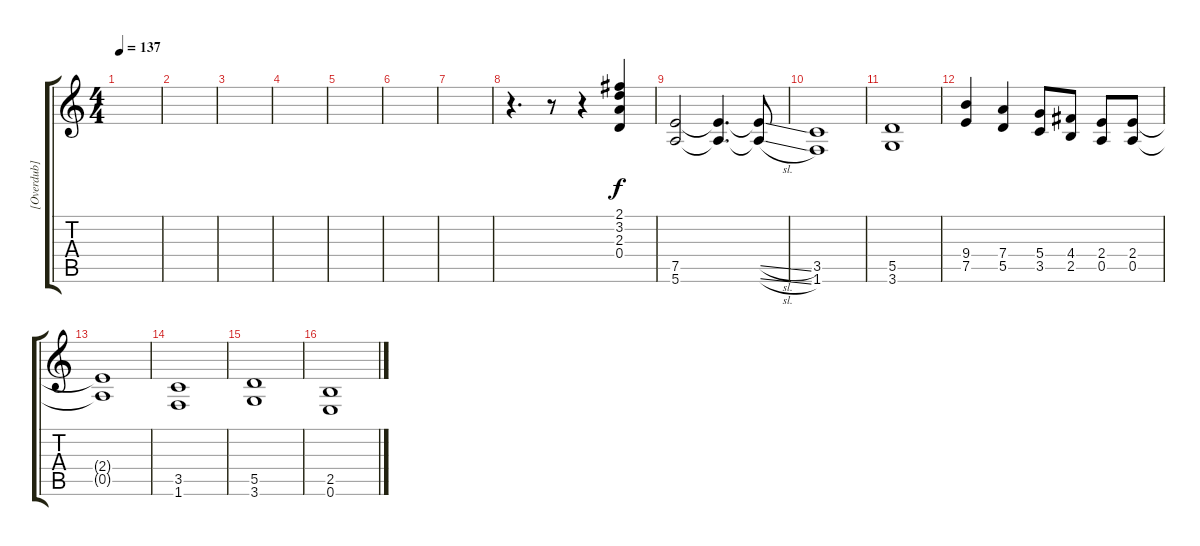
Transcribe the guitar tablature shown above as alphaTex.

\track ("[Overdub]" "[Overdub]") {instrument distortionguitar}
\staff {score tabs}
\tuning (E4 B3 G3 D3 A2 E2) {hide}
\ts (4 4)
\tempo 137
\clef g2
\ks c
|
|
|
|
|
|
|
r.4{d} r.8 r.4 (2.1 3.2 2.3 0.4).4{volume 14 balance 15 instrument distortionguitar} |
(7.5 5.6).2 (7.5{t} 5.6{t}).4{d} (7.5{sl t} 5.6{sl t}).8 |
(3.5 1.6).1 |
(5.5 3.6).1 |
(9.4 7.5).4 (7.4 5.5).4 (5.4 3.5).8 (4.4 2.5).8 (2.4 0.5).8 (2.4 0.5).8 |
(2.4{t} 0.5{t}).1 |
(3.5 1.6).1 |
(5.5 3.6).1 |
(2.5 0.6).1
